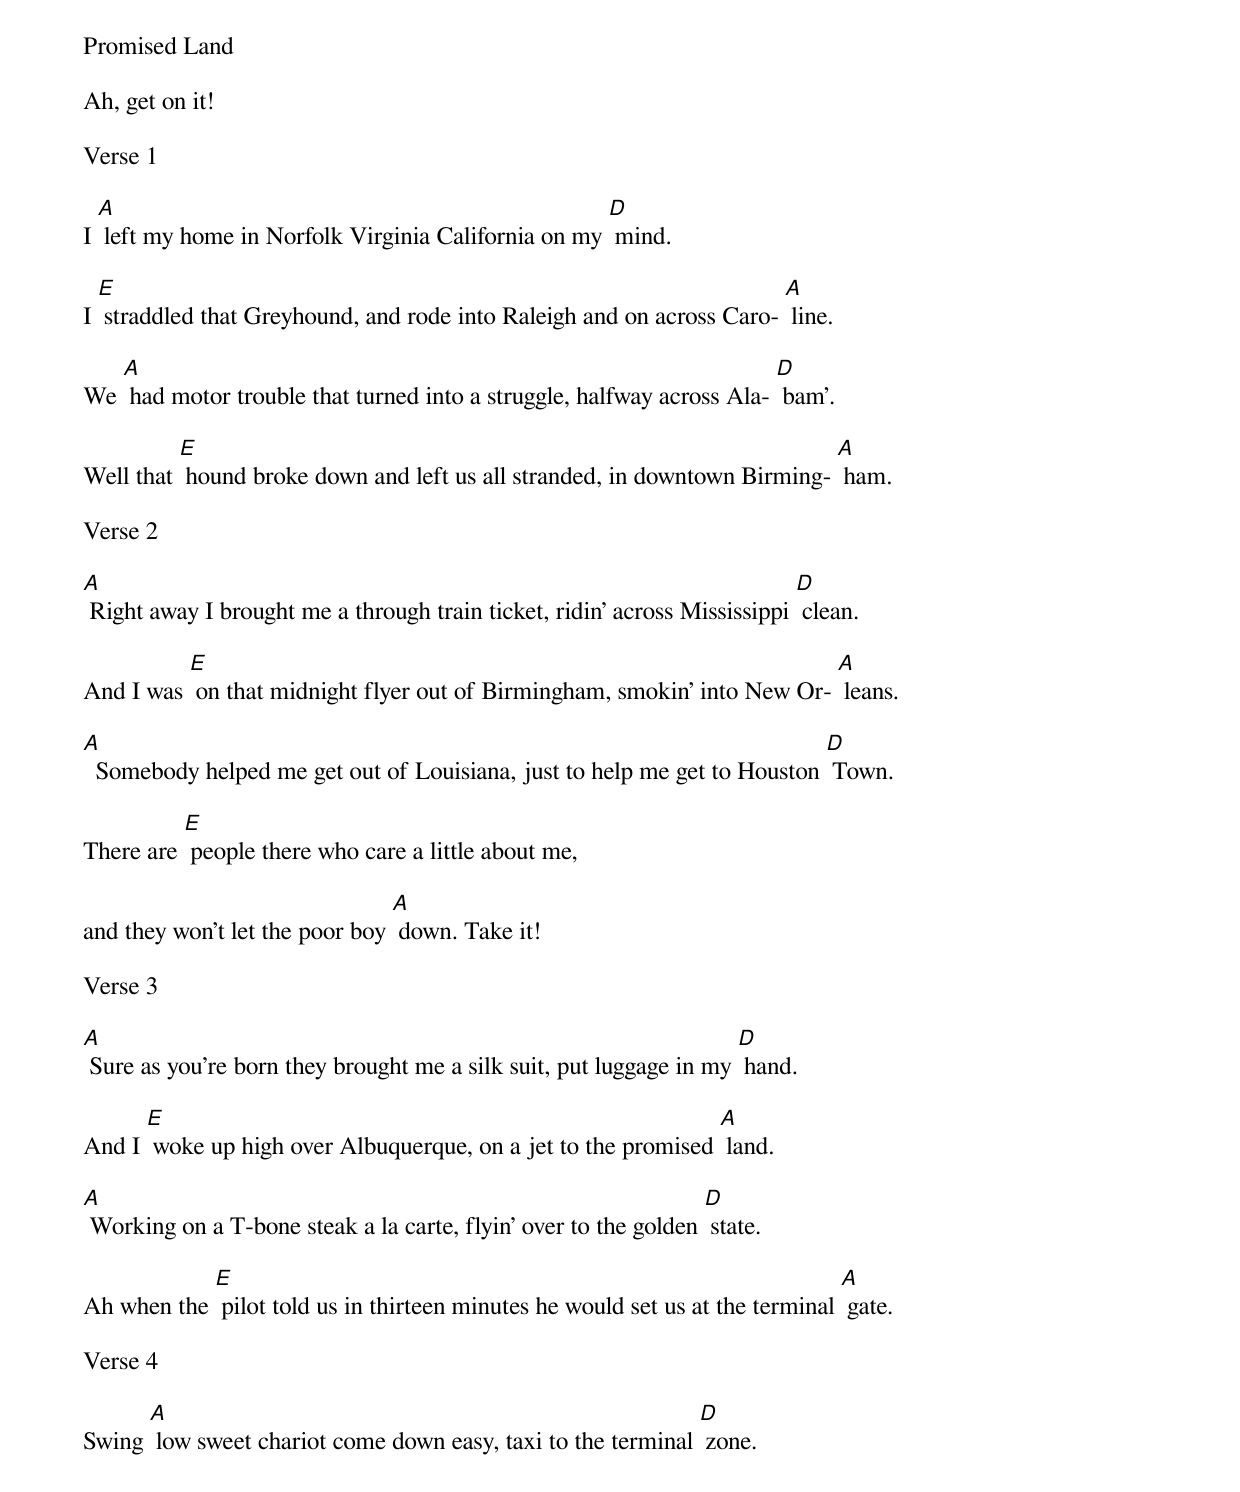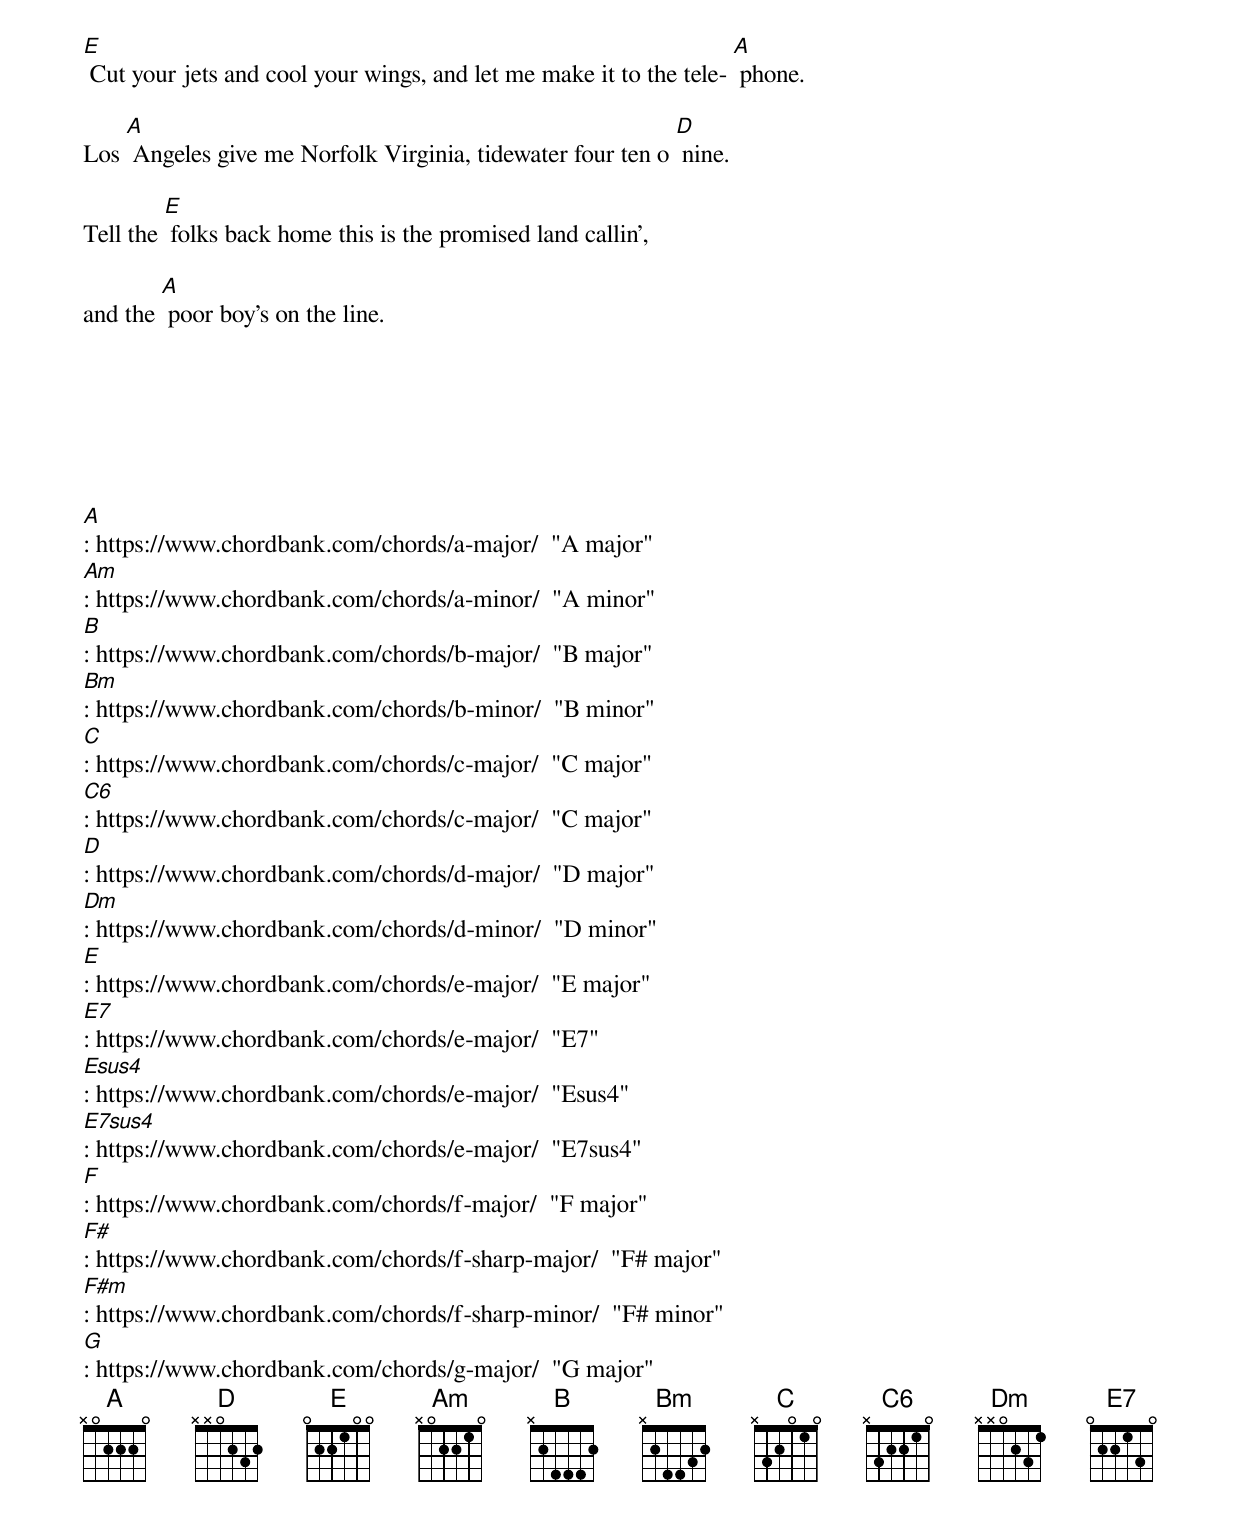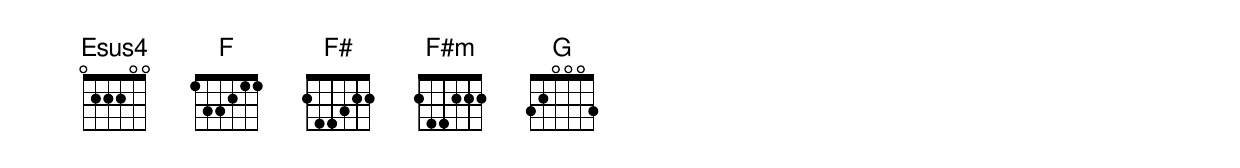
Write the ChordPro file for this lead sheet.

Promised Land

Ah, get on it!

Verse 1

I [A] left my home in Norfolk Virginia California on my [D] mind.

I [E] straddled that Greyhound, and rode into Raleigh and on across Caro- [A] line.

We [A] had motor trouble that turned into a struggle, halfway across Ala- [D] bam'.

Well that [E] hound broke down and left us all stranded, in downtown Birming- [A] ham.

Verse 2

[A] Right away I brought me a through train ticket, ridin' across Mississippi [D] clean.

And I was [E] on that midnight flyer out of Birmingham, smokin' into New Or- [A] leans.

[A]  Somebody helped me get out of Louisiana, just to help me get to Houston [D] Town.

There are [E] people there who care a little about me,

and they won't let the poor boy [A] down. Take it!

Verse 3

[A] Sure as you're born they brought me a silk suit, put luggage in my [D] hand.

And I [E] woke up high over Albuquerque, on a jet to the promised [A] land.

[A] Working on a T-bone steak a la carte, flyin' over to the golden [D] state.

Ah when the [E] pilot told us in thirteen minutes he would set us at the terminal [A] gate.

Verse 4

Swing [A] low sweet chariot come down easy, taxi to the terminal [D] zone.

[E] Cut your jets and cool your wings, and let me make it to the tele- [A] phone.

Los [A] Angeles give me Norfolk Virginia, tidewater four ten o [D] nine.

Tell the [E] folks back home this is the promised land callin',

and the [A] poor boy's on the line.







[A]: https://www.chordbank.com/chords/a-major/  "A major"
[Am]: https://www.chordbank.com/chords/a-minor/  "A minor"
[B]: https://www.chordbank.com/chords/b-major/  "B major"
[Bm]: https://www.chordbank.com/chords/b-minor/  "B minor"
[C]: https://www.chordbank.com/chords/c-major/  "C major"
[C6]: https://www.chordbank.com/chords/c-major/  "C major"
[D]: https://www.chordbank.com/chords/d-major/  "D major"
[Dm]: https://www.chordbank.com/chords/d-minor/  "D minor"
[E]: https://www.chordbank.com/chords/e-major/  "E major"
[E7]: https://www.chordbank.com/chords/e-major/  "E7"
[Esus4]: https://www.chordbank.com/chords/e-major/  "Esus4"
[E7sus4]: https://www.chordbank.com/chords/e-major/  "E7sus4"
[F]: https://www.chordbank.com/chords/f-major/  "F major"
[F#]: https://www.chordbank.com/chords/f-sharp-major/  "F# major"
[F#m]: https://www.chordbank.com/chords/f-sharp-minor/  "F# minor"
[G]: https://www.chordbank.com/chords/g-major/  "G major"
